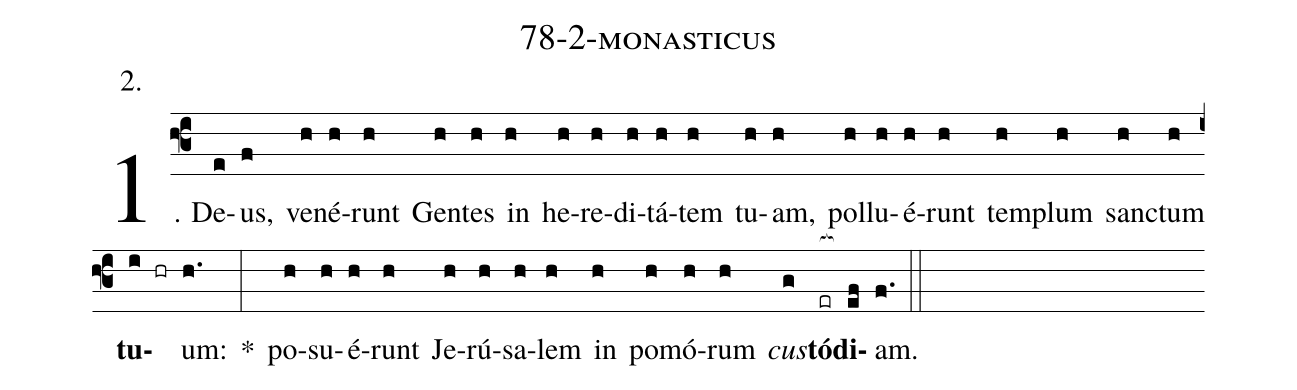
name: 78-2-monasticus;
annotation: 2.;
%%
(f3)1. De(e)us,(f) ve(h)né(h)runt(h) Gen(h)tes(h) in(h) he(h)re(h)di(h)tá(h)tem(h) tu(h)am,(h) pol(h)lu(h)é(h)runt(h) tem(h)plum(h) sanc(h)tum(h) <b>tu</b>(i hr)um:(h.) *(:) po(h)su(h)é(h)runt(h) Je(h)rú(h)sa(h)lem(h) in(h) po(h)mó(h)rum(h) <i>cus</i>(g)<b>tó</b>(er[ocb:1{])<b>di</b>(ef[ocb:0}])am.(f.) (::)
